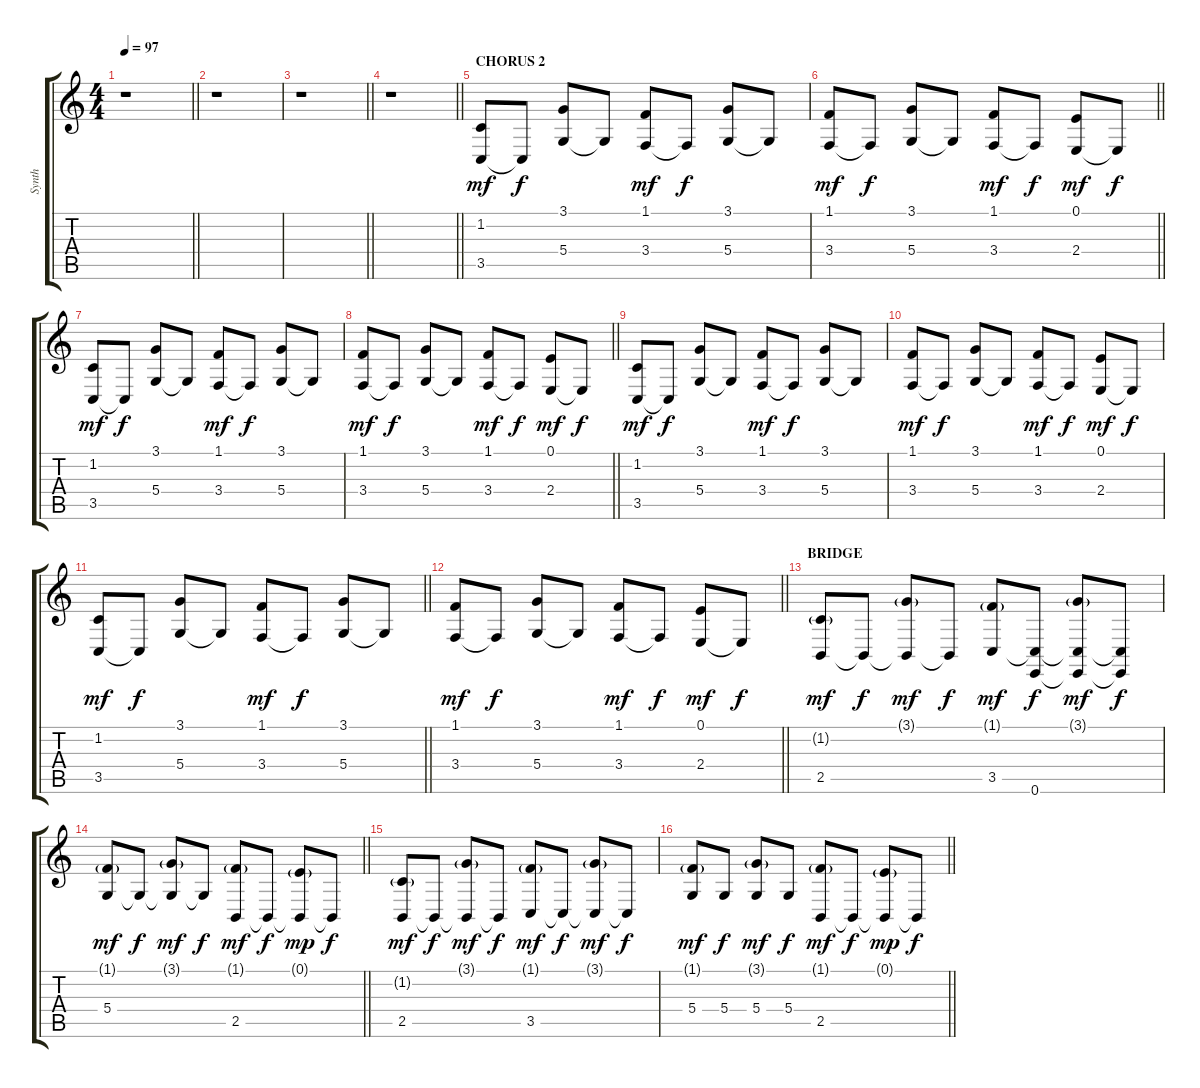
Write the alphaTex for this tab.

\track ("Synth" "Synth") {instrument pad7halo}
\staff {score tabs}
\tuning (E4 B3 G3 D3 A2 E2) {hide}
\ts (4 4)
\tempo 97
\clef g2
\barLineRight lightlight
\ks c
r.1{dy f} |
r.1 |
\barLineRight lightlight
r.1 |
\barLineRight lightlight
r.1 |
\section ("" "CHORUS 2")
(1.2 3.5).8{dy mf} 3.5{t}.8{dy f} (3.1 5.4).8 5.4{t}.8 (1.1 3.4).8{dy mf} 3.4{t}.8{dy f} (3.1 5.4).8 5.4{t}.8 |
\barLineRight lightlight
(1.1 3.4).8{dy mf} 3.4{t}.8{dy f} (3.1 5.4).8 5.4{t}.8 (1.1 3.4).8{dy mf} 3.4{t}.8{dy f} (0.1 2.4).8{dy mf} 2.4{t}.8{dy f} |
(1.2 3.5).8{dy mf} 3.5{t}.8{dy f} (3.1 5.4).8 5.4{t}.8 (1.1 3.4).8{dy mf} 3.4{t}.8{dy f} (3.1 5.4).8 5.4{t}.8 |
\barLineRight lightlight
(1.1 3.4).8{dy mf} 3.4{t}.8{dy f} (3.1 5.4).8 5.4{t}.8 (1.1 3.4).8{dy mf} 3.4{t}.8{dy f} (0.1 2.4).8{dy mf} 2.4{t}.8{dy f} |
(1.2 3.5).8{dy mf} 3.5{t}.8{dy f} (3.1 5.4).8 5.4{t}.8 (1.1 3.4).8{dy mf} 3.4{t}.8{dy f} (3.1 5.4).8 5.4{t}.8 |
(1.1 3.4).8{dy mf} 3.4{t}.8{dy f} (3.1 5.4).8 5.4{t}.8 (1.1 3.4).8{dy mf} 3.4{t}.8{dy f} (0.1 2.4).8{dy mf} 2.4{t}.8{dy f} |
\barLineRight lightlight
(1.2 3.5).8{dy mf} 3.5{t}.8{dy f} (3.1 5.4).8 5.4{t}.8 (1.1 3.4).8{dy mf} 3.4{t}.8{dy f} (3.1 5.4).8 5.4{t}.8 |
\barLineRight lightlight
(1.1 3.4).8{dy mf} 3.4{t}.8{dy f} (3.1 5.4).8 5.4{t}.8 (1.1 3.4).8{dy mf} 3.4{t}.8{dy f} (0.1 2.4).8{dy mf} 2.4{t}.8{dy f} |
\section ("" "BRIDGE")
(1.2{g} 2.5).8{dy mf} 2.5{t}.8{dy f} (3.1{g} 2.5{t}).8{dy mf} 2.5{t}.8{dy f} (1.1{g} 3.5).8{dy mf} (3.5{t} 0.6).8{dy f} (3.1{g} 3.5{t} 0.6{t}).8{dy mf} (3.5{t} 0.6{t}).8{dy f} |
\barLineRight lightlight
(1.1{g} 5.4).8{dy mf} 5.4{t}.8{dy f} (3.1{g} 5.4{t}).8{dy mf} 5.4{t}.8{dy f} (1.1{g} 2.5).8{dy mf} 2.5{t}.8{dy f} (0.1{g} 2.5{t}).8{dy mp} 2.5{t}.8{dy f} |
(1.2{g} 2.5).8{dy mf} 2.5{t}.8{dy f} (3.1{g} 2.5{t}).8{dy mf} 2.5{t}.8{dy f} (1.1{g} 3.5).8{dy mf} 3.5{t}.8{dy f} (3.1{g} 3.5{t}).8{dy mf} 3.5{t}.8{dy f} |
\barLineRight lightlight
(1.1{g} 5.4).8{dy mf} 5.4.8{dy f} (3.1{g} 5.4).8{dy mf} 5.4.8{dy f} (1.1{g} 2.5).8{dy mf} 2.5{t}.8{dy f} (0.1{g} 2.5{t}).8{dy mp} 2.5{t}.8{dy f}
